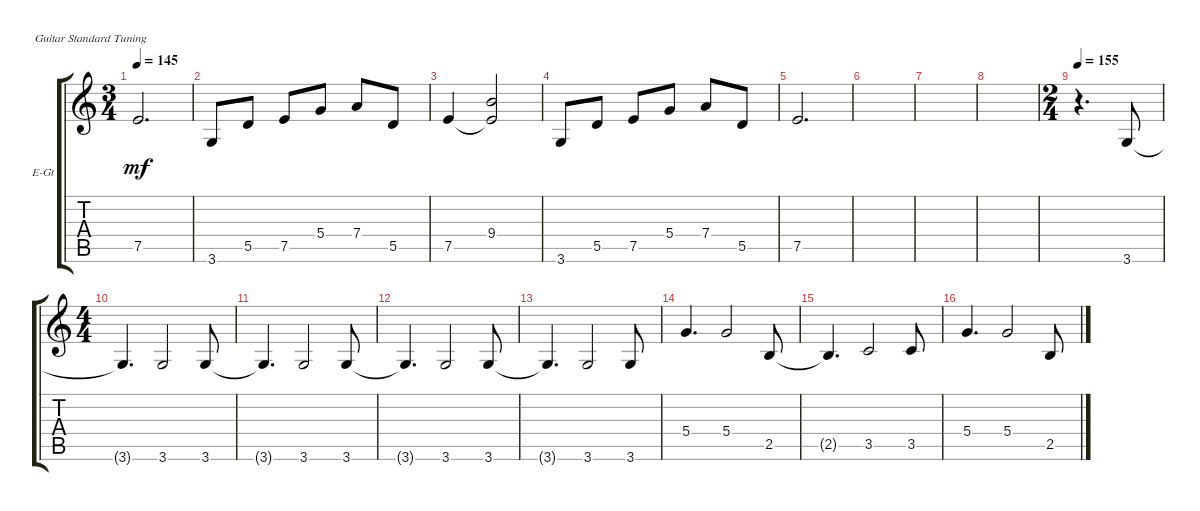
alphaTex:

\defaultSystemsLayout 4
\bracketExtendMode groupsimilarinstruments
\firstSystemTrackNameOrientation horizontal
\otherSystemsTrackNameOrientation horizontal
\track ("Guitar 4" "E-Gt") {instrument electricguitarclean}
\staff {score tabs}
\tuning (E4 B3 G3 D3 A2 E2)
\ts (3 4)
\tempo 145
\clef g2
\ks c
7.5.2{d dy mf} |
3.6.8 5.5.8 7.5.8 5.4.8 7.4.8 5.5.8 |
7.5.4 (9.4 7.5{t}).2 |
3.6.8 5.5.8 7.5.8 5.4.8 7.4.8 5.5.8 |
7.5.2{d} |
|
|
|
\ts (2 4)
\tempo 155
r.4{d} 3.6.8 |
\ts (4 4)
3.6{t}.4{d} 3.6.2 3.6.8 |
3.6{t}.4{d} 3.6.2 3.6.8 |
3.6{t}.4{d} 3.6.2 3.6.8 |
3.6{t}.4{d} 3.6.2 3.6.8 |
5.4.4{d} 5.4.2 2.5.8 |
2.5{t}.4{d} 3.5.2 3.5.8 |
5.4.4{d} 5.4.2 2.5.8
